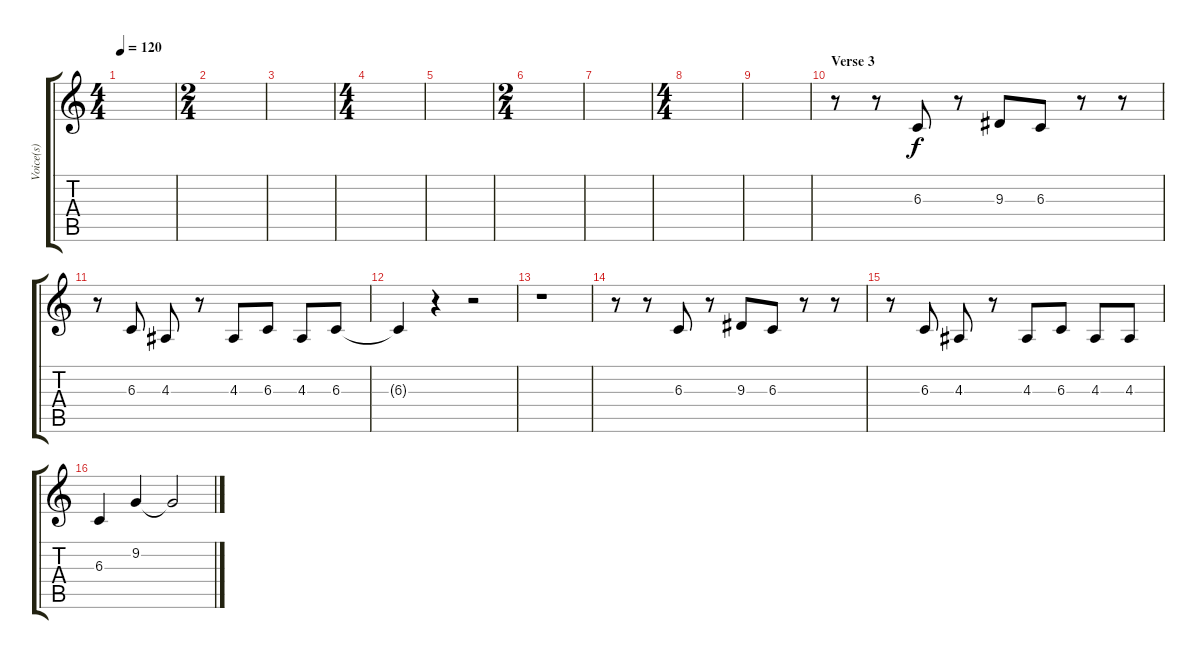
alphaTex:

\track ("Voice(s)" "Voice(s)") {instrument choiraahs}
\staff {score tabs}
\tuning (Eb4 Bb3 Gb3 Db3 Ab2 Eb2) {hide}
\ts (4 4)
\tempo 120
\clef g2
\ks c
|
\ts (2 4)
|
|
\ts (4 4)
|
|
\ts (2 4)
|
|
\ts (4 4)
|
|
\section ("" "Verse 3")
r.8 r.8 6.3.8 r.8 9.3.8 6.3.8 r.8 r.8 |
r.8 6.3.8 4.3.8 r.8 4.3.8 6.3.8 4.3.8 6.3.8 |
6.3{t}.4 r.4 r.2 |
r.1 |
r.8 r.8 6.3.8 r.8 9.3.8 6.3.8 r.8 r.8 |
r.8 6.3.8 4.3.8 r.8 4.3.8 6.3.8 4.3.8 4.3.8 |
6.3.4 9.2.4 9.2{t}.2
